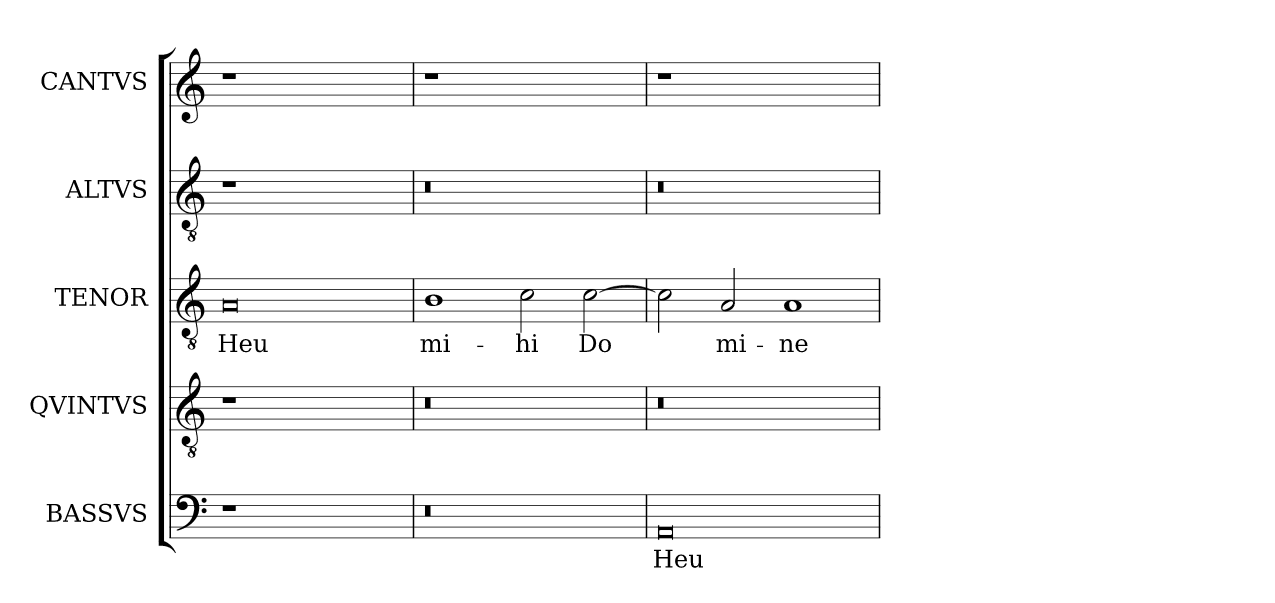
**kern	**text	**kern	**kern	**text	**kern	**kern
*part5	*part5	*part4	*part3	*part3	*part2	*part1
*staff5	*staff5	*staff4	*staff3	*staff3	*staff2	*staff1
*I"BASSVS	*	*I"QVINTVS	*I"TENOR	*	*I"ALTVS	*I"CANTVS
!!LO:PB:g=z
*stria5	*	*stria5	*stria5	*	*stria5	*stria5
*clefF4	*	*clefGv2	*clefGv2	*	*clefGv2	*clefG2
*k[]	*	*k[]	*k[]	*	*k[]	*k[]
*C:	*	*C:	*C:	*	*C:	*C:
=1	=1	=1	=1	=1	=1	=1
!	!	!	!	!LO:LY:b:cj	!	!
1r	.	1r	0A	Heu	1r	1r
1ryy	.	1ryy	.	.	1ryy	1ryy
=2	=2	=2	=2	=2	=2	=2
!	!	!	!	!LO:LY:b:cj	!	!
0r	.	0r	1B	mi-	0r	1r
!	!	!	!	!LO:LY:b:cj	!	!
.	.	.	2c\	-hi	.	1ryy
!	!	!	!	!LO:LY:b:cj	!	!
.	.	.	[>2c\	Do-	.	.
=3	=3	=3	=3	=3	=3	=3
!	!LO:LY:b:cj	!	!	!LO:LY:b:cj	!	!
0AA	Heu	0r	2c\]	--	0r	1r
!	!	!	!	!LO:LY:b:cj	!	!
.	.	.	2A/	-mi-	.	.
!	!	!	!	!LO:LY:b:cj	!	!
.	.	.	1A	-ne	.	1ryy
=	=	=	=	=	=	=
*-	*-	*-	*-	*-	*-	*-
